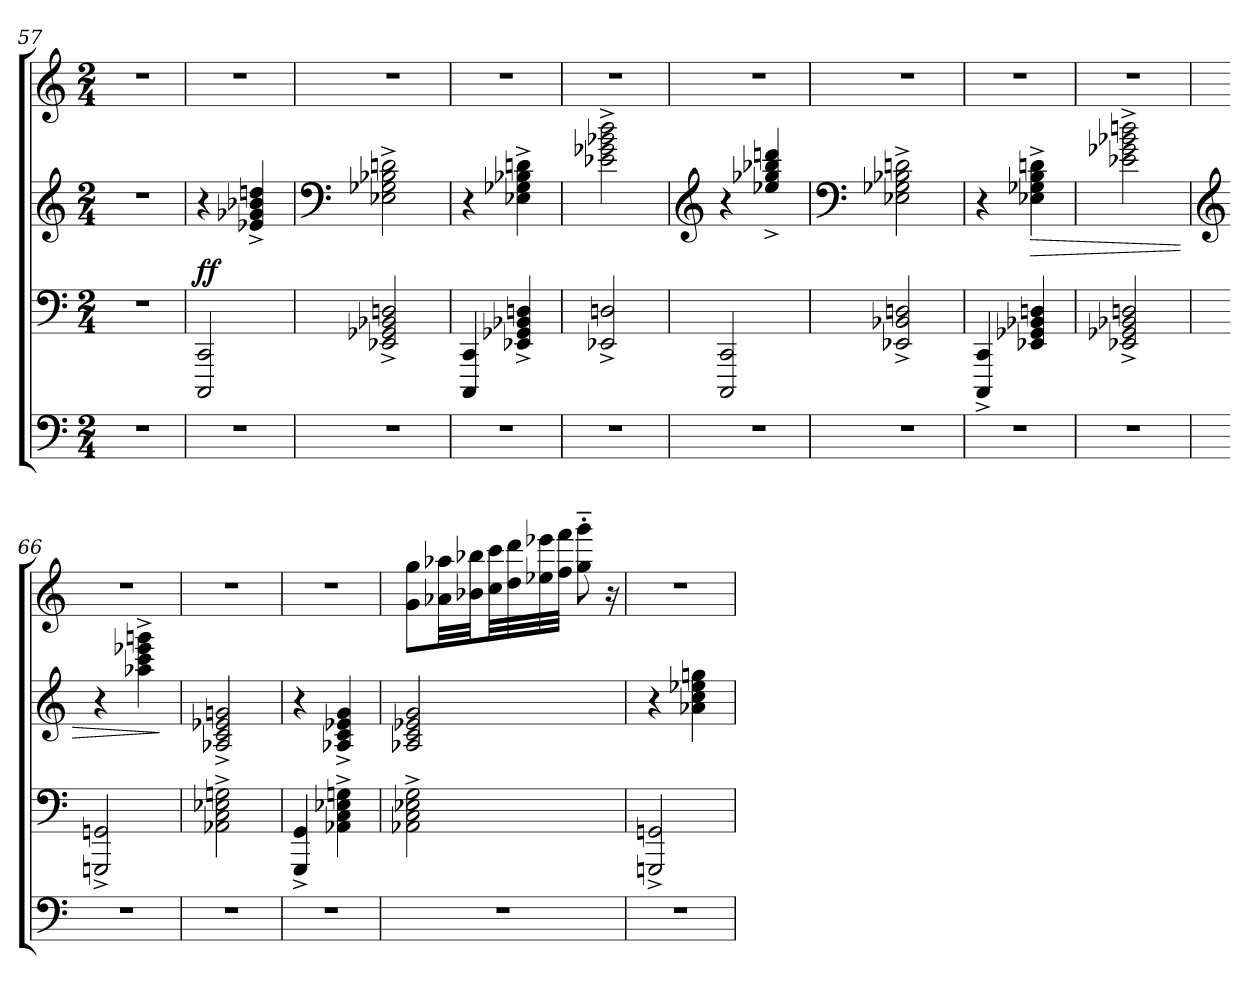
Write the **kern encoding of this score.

**kern	**kern	**kern	**dynam	**kern
*part3	*part2	*part2	*part2	*part1
*staff4	*staff3	*staff2	*staff2/3	*staff1
*clefF4	*clefF4	*clefG2	*	*clefG2
*k[]	*k[]	*k[]	*	*k[]
*M2/4	*M2/4	*M2/4	*	*M2/4
=57	=57	=57	=57	=57
2r	2r	2r	.	2r
=58	=58	=58	=58	=58
!	!	!	!LO:DY:a=2	!
2r	2CCC/ 2CC/	4r	ff	2r
.	.	4e-X/^> 4g-X/^> 4b-X/^> 4ddn/^>	.	.
=59	=59	=59	=59	=59
*	*	*clefF4	*	*
2r	2EE-X/^> 2GG-X/^> 2BB-X/^> 2Dn/^>	2E-X\^> 2G-X\^> 2B-X\^> 2dn\^>	.	2r
=60	=60	=60	=60	=60
2r	4CCC/ 4CC/	4r	.	2r
.	4EE-X/^> 4GG-X/^> 4BB-X/^> 4Dn/^>	4E-X\^> 4G-X\^> 4B-X\^> 4dn\^>	.	.
=61	=61	=61	=61	=61
2r	2EE-X/<^>< 2Dn/<^><	2e-X\^> 2g-X\^> 2b-X\^> 2dd\^>	.	2r
=62	=62	=62	=62	=62
*	*	*clefG2	*	*
2r	2CCC/ 2CC/	4r	.	2r
.	.	4ee-X/^> 4gg-X/^> 4bb-X/^> 4dddn/^>	.	.
=63	=63	=63	=63	=63
*	*	*clefF4	*	*
2r	2EE-X/^> 2BB-X/^> 2Dn/^>	2E-X\^> 2G-X\^> 2B-X\^> 2dn\^>	.	2r
=64	=64	=64	=64	=64
2r	4CCC/^> 4CC/^>	4r	.	2r
!	!	!	!LO:HP:b	!
.	4EE-X/ 4GG-X/ 4BB-X/ 4Dn/	4E-X\^> 4G-X\^> 4B\^> 4dn\^>	>	.
=65	=65	=65	=65	=65
2r	2EE-X/^> 2GG-X/^> 2BB-X/^> 2Dn/^>	2e-X\^> 2g-X\^> 2b-X\^> 2ddn\^>	.	2r
=66	=66	=66	=66	=66
*	*	*clefG2	*	*
2r	2GGGn/^> 2GGn/^>	4r	.	2r
.	.	4aa-X\^> 4ccc\^> 4eee-X\^> 4gggn\^>	.	.
.	.	.	]	.
=67	=67	=67	=67	=67
2r	2AA-X\^> 2C\^> 2E-X\^> 2Gn\^>	2A-X/^> 2c/^> 2e-X/^> 2gn/^>	.	2r
=68	=68	=68	=68	=68
2r	4GGG/^> 4GG/^>	4r	.	2r
.	4AA-X\^> 4C\^> 4E-X\^> 4Gn\^>	4A-X/^> 4c/^> 4e-X/^> 4g/^>	.	.
=69	=69	=69	=69	=69
2r	2AA-X\^> 2C\^> 2E-X\^> 2G\^>	2A-X/ 2c/ 2e-X/ 2g/	.	8g\ 8gg\L
.	.	.	.	32a-X\ 32aa-X\LL
.	.	.	.	32b-X\ 32bb-X\JJ
.	.	.	.	32cc\ 32ccc\LL
.	.	.	.	32dd\ 32ddd\
.	.	.	.	32ee-X\ 32eee-X\
.	.	.	.	32ff\ 32fff\JJJ
.	.	.	.	8gg\'>~> 8ggg\'>~>
.	.	.	.	16r
=70	=70	=70	=70	=70
2r	2GGGn/^> 2GGn/^>	4r	.	2r
.	.	4a-X\ 4cc\ 4ee-X\ 4ggn\	.	.
=	=	=	=	=
*-	*-	*-	*-	*-
